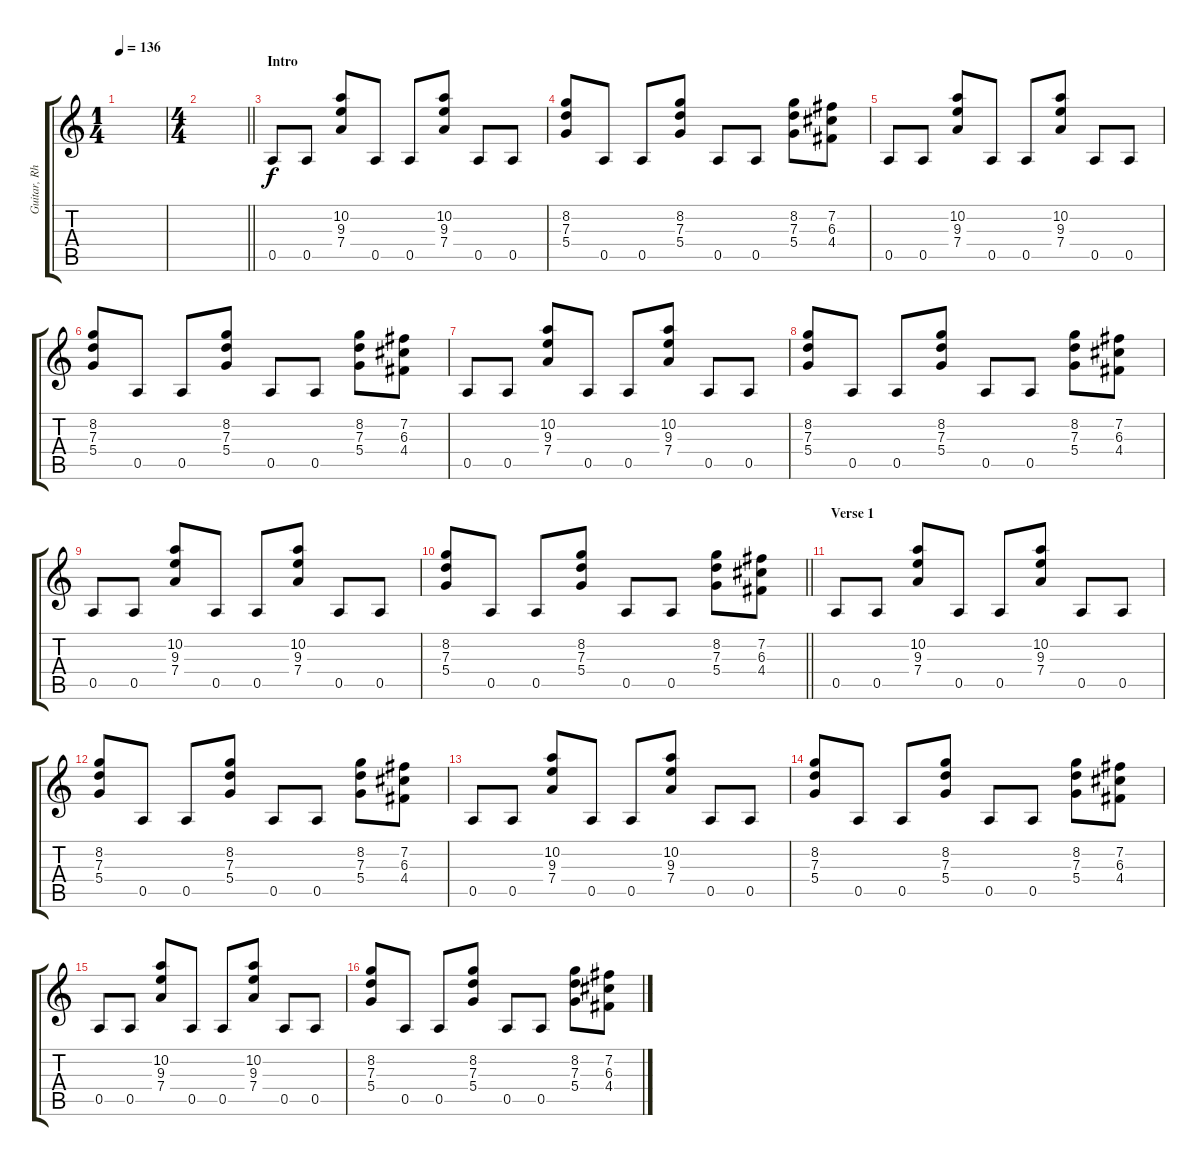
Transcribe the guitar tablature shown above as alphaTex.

\track ("Guitar, Rhythm" "Guitar, Rh") {instrument distortionguitar}
\staff {score tabs}
\tuning (E4 B3 G3 D3 A2 E2) {hide}
\ts (1 4)
\tempo 136
\clef g2
\ks c
|
\ts (4 4)
\barLineRight lightlight
|
\section ("" "Intro")
0.5.8 0.5.8 (10.2 9.3 7.4).8 0.5.8 0.5.8 (10.2 9.3 7.4).8 0.5.8 0.5.8 |
(8.2 7.3 5.4).8 0.5.8 0.5.8 (8.2 7.3 5.4).8 0.5.8 0.5.8 (8.2 7.3 5.4).8 (7.2 6.3 4.4).8 |
0.5.8 0.5.8 (10.2 9.3 7.4).8 0.5.8 0.5.8 (10.2 9.3 7.4).8 0.5.8 0.5.8 |
(8.2 7.3 5.4).8 0.5.8 0.5.8 (8.2 7.3 5.4).8 0.5.8 0.5.8 (8.2 7.3 5.4).8 (7.2 6.3 4.4).8 |
0.5.8 0.5.8 (10.2 9.3 7.4).8 0.5.8 0.5.8 (10.2 9.3 7.4).8 0.5.8 0.5.8 |
(8.2 7.3 5.4).8 0.5.8 0.5.8 (8.2 7.3 5.4).8 0.5.8 0.5.8 (8.2 7.3 5.4).8 (7.2 6.3 4.4).8 |
0.5.8 0.5.8 (10.2 9.3 7.4).8 0.5.8 0.5.8 (10.2 9.3 7.4).8 0.5.8 0.5.8 |
\barLineRight lightlight
(8.2 7.3 5.4).8 0.5.8 0.5.8 (8.2 7.3 5.4).8 0.5.8 0.5.8 (8.2 7.3 5.4).8 (7.2 6.3 4.4).8 |
\section ("" "Verse 1")
0.5.8 0.5.8 (10.2 9.3 7.4).8 0.5.8 0.5.8 (10.2 9.3 7.4).8 0.5.8 0.5.8 |
(8.2 7.3 5.4).8 0.5.8 0.5.8 (8.2 7.3 5.4).8 0.5.8 0.5.8 (8.2 7.3 5.4).8 (7.2 6.3 4.4).8 |
0.5.8 0.5.8 (10.2 9.3 7.4).8 0.5.8 0.5.8 (10.2 9.3 7.4).8 0.5.8 0.5.8 |
(8.2 7.3 5.4).8 0.5.8 0.5.8 (8.2 7.3 5.4).8 0.5.8 0.5.8 (8.2 7.3 5.4).8 (7.2 6.3 4.4).8 |
0.5.8 0.5.8 (10.2 9.3 7.4).8 0.5.8 0.5.8 (10.2 9.3 7.4).8 0.5.8 0.5.8 |
(8.2 7.3 5.4).8 0.5.8 0.5.8 (8.2 7.3 5.4).8 0.5.8 0.5.8 (8.2 7.3 5.4).8 (7.2 6.3 4.4).8
